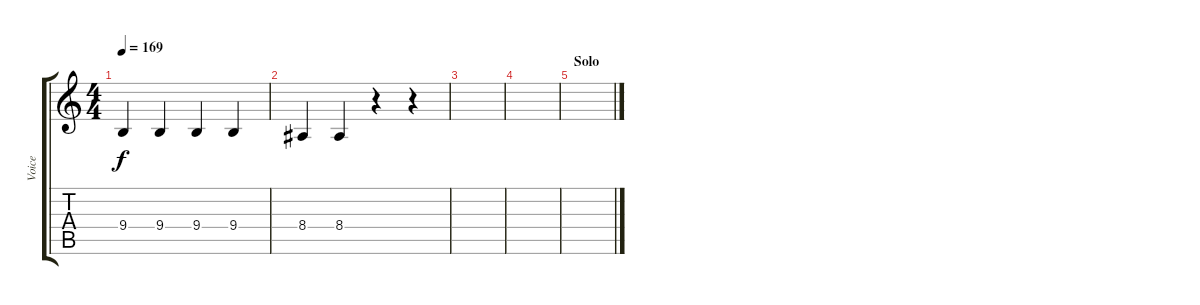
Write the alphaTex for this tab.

\track ("Voice" "Voice") {instrument lead6voice}
\staff {score tabs}
\tuning (E4 B3 G3 D3 A2 E2) {hide}
\ts (4 4)
\tempo 169
\clef g2
\ks c
9.4.4{dy f} 9.4.4 9.4.4 9.4.4 |
8.4.4 8.4.4 r.4 r.4 |
|
|
\section ("" "Solo")
